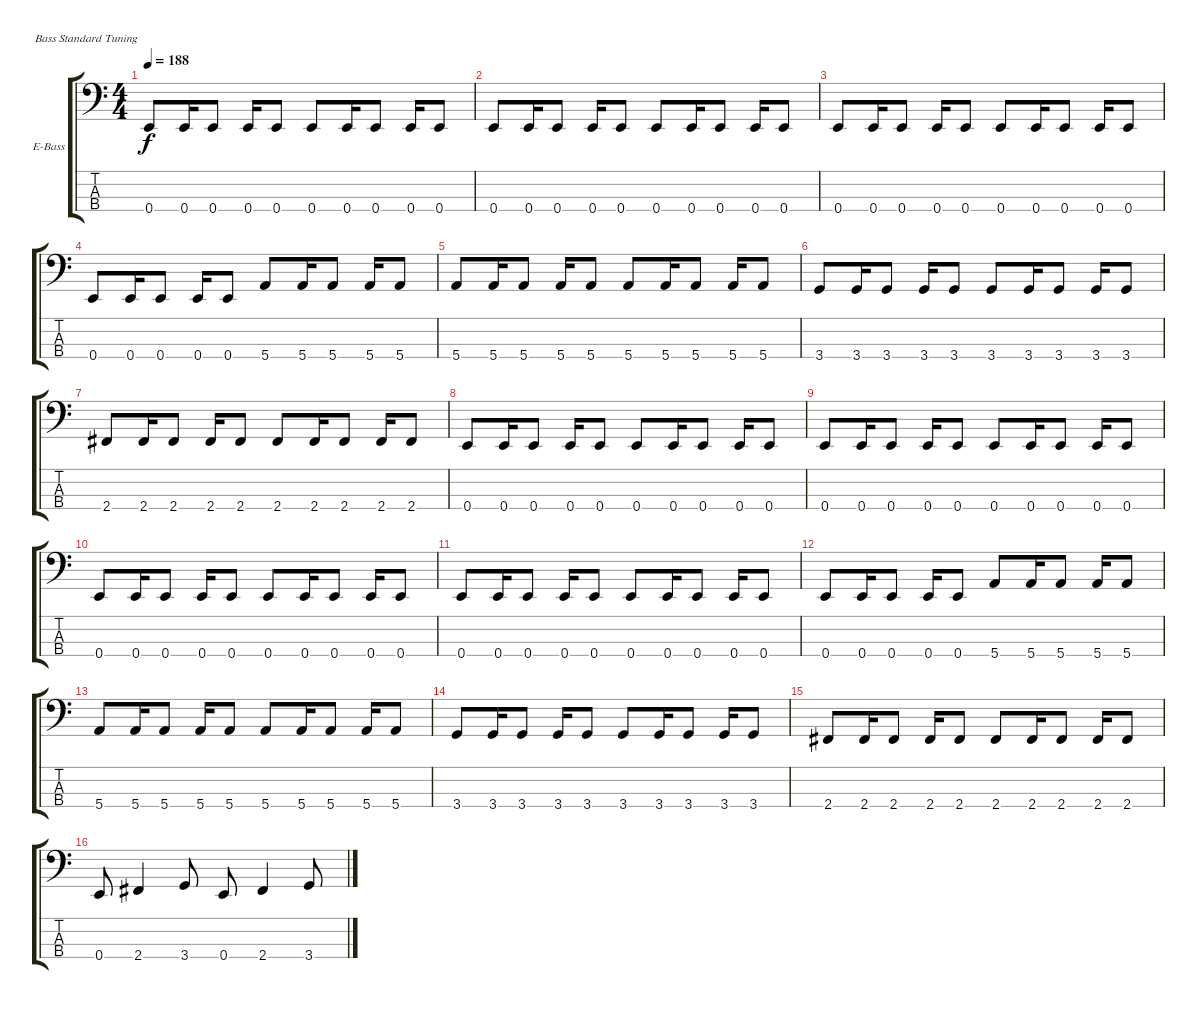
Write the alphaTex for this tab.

\bracketExtendMode groupsimilarinstruments
\firstSystemTrackNameOrientation horizontal
\otherSystemsTrackNameOrientation horizontal
\track ("Bass" "E-Bass") {instrument electricbassfinger}
\staff {score tabs}
\tuning (G2 D2 A1 E1)
\ts (4 4)
\tempo 188
\clef f4
\ks c
0.4.8{dy f} 0.4.16 0.4.8 0.4.16 0.4.8 0.4.8 0.4.16 0.4.8 0.4.16 0.4.8 |
0.4.8 0.4.16 0.4.8 0.4.16 0.4.8 0.4.8 0.4.16 0.4.8 0.4.16 0.4.8 |
0.4.8 0.4.16 0.4.8 0.4.16 0.4.8 0.4.8 0.4.16 0.4.8 0.4.16 0.4.8 |
0.4.8 0.4.16 0.4.8 0.4.16 0.4.8 5.4.8 5.4.16 5.4.8 5.4.16 5.4.8 |
5.4.8 5.4.16 5.4.8 5.4.16 5.4.8 5.4.8 5.4.16 5.4.8 5.4.16 5.4.8 |
3.4.8 3.4.16 3.4.8 3.4.16 3.4.8 3.4.8 3.4.16 3.4.8 3.4.16 3.4.8 |
2.4.8 2.4.16 2.4.8 2.4.16 2.4.8 2.4.8 2.4.16 2.4.8 2.4.16 2.4.8 |
0.4.8 0.4.16 0.4.8 0.4.16 0.4.8 0.4.8 0.4.16 0.4.8 0.4.16 0.4.8 |
0.4.8 0.4.16 0.4.8 0.4.16 0.4.8 0.4.8 0.4.16 0.4.8 0.4.16 0.4.8 |
0.4.8 0.4.16 0.4.8 0.4.16 0.4.8 0.4.8 0.4.16 0.4.8 0.4.16 0.4.8 |
0.4.8 0.4.16 0.4.8 0.4.16 0.4.8 0.4.8 0.4.16 0.4.8 0.4.16 0.4.8 |
0.4.8 0.4.16 0.4.8 0.4.16 0.4.8 5.4.8 5.4.16 5.4.8 5.4.16 5.4.8 |
5.4.8 5.4.16 5.4.8 5.4.16 5.4.8 5.4.8 5.4.16 5.4.8 5.4.16 5.4.8 |
3.4.8 3.4.16 3.4.8 3.4.16 3.4.8 3.4.8 3.4.16 3.4.8 3.4.16 3.4.8 |
2.4.8 2.4.16 2.4.8 2.4.16 2.4.8 2.4.8 2.4.16 2.4.8 2.4.16 2.4.8 |
0.4.8 2.4.4 3.4.8 0.4.8 2.4.4 3.4.8
